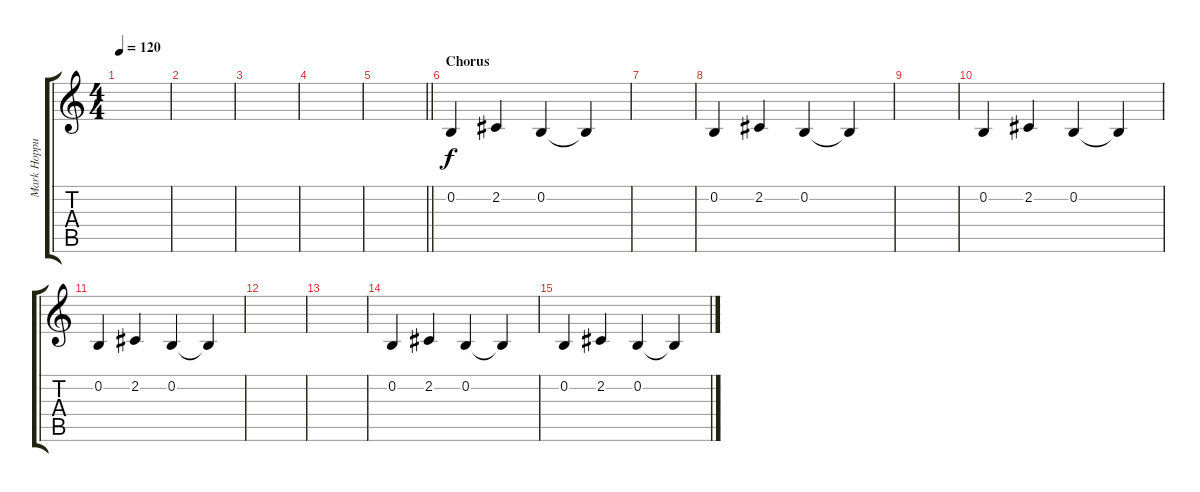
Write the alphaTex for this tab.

\track ("Mark Hoppus - Backing Vocals" "Mark Hoppu") {instrument lead6voice}
\staff {score tabs}
\tuning (E4 B3 G3 D3 A2 E2) {hide}
\ts (4 4)
\tempo 120
\clef g2
\ks c
|
|
|
|
\barLineRight lightlight
|
\section ("" "Chorus")
0.2.4 2.2.4 0.2.4 0.2{t}.4 |
|
0.2.4 2.2.4 0.2.4 0.2{t}.4 |
|
0.2.4 2.2.4 0.2.4 0.2{t}.4 |
0.2.4 2.2.4 0.2.4 0.2{t}.4 |
|
|
0.2.4 2.2.4 0.2.4 0.2{t}.4 |
0.2.4 2.2.4 0.2.4 0.2{t}.4
